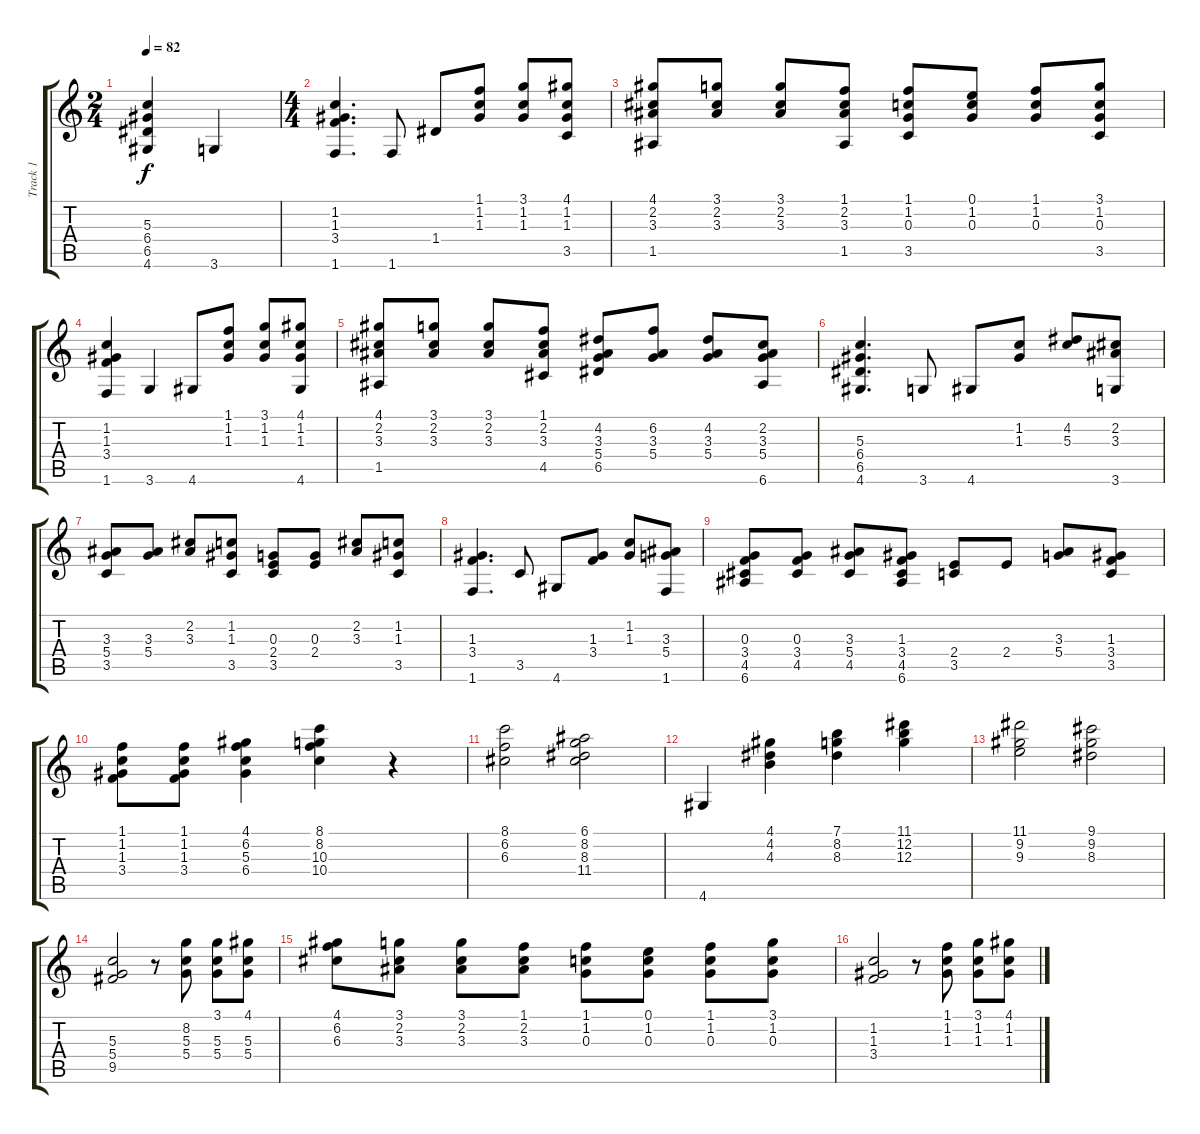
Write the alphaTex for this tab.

\track ("Track 1" "Track 1") {instrument acousticguitarsteel}
\staff {score tabs}
\tuning (E4 B3 G3 D3 A2 E2) {hide}
\ts (2 4)
\tempo 82
\clef g2
\ks c
(5.3 6.4 6.5 4.6).4{dy f} 3.6.4 |
\ts (4 4)
(1.2 1.3 3.4 1.6).4{d} 1.6.8 1.4.8 (1.1 1.2 1.3).8 (3.1 1.2 1.3).8 (4.1 1.2 1.3 3.5).8 |
(4.1 2.2 3.3 1.5).8 (3.1 2.2 3.3).8 (3.1 2.2 3.3).8 (1.1 2.2 3.3 1.5).8 (1.1 1.2 0.3 3.5).8 (0.1 1.2 0.3).8 (1.1 1.2 0.3).8 (3.1 1.2 0.3 3.5).8 |
(1.2 1.3 3.4 1.6).4 3.6.4 4.6.8 (1.1 1.2 1.3).8 (3.1 1.2 1.3).8 (4.1 1.2 1.3 4.6).8 |
(4.1 2.2 3.3 1.5).8 (3.1 2.2 3.3).8 (3.1 2.2 3.3).8 (1.1 2.2 3.3 4.5).8 (4.2 3.3 5.4 6.5).8 (6.2 3.3 5.4).8 (4.2 3.3 5.4).8 (2.2 3.3 5.4 6.6).8 |
(5.3 6.4 6.5 4.6).4{d} 3.6.8 4.6.8 (1.2 1.3).8 (4.2 5.3).8 (2.2 3.3 3.6).8 |
(3.3 5.4 3.5).8 (3.3 5.4).8 (2.2 3.3).8 (1.2 1.3 3.5).8 (0.3 2.4 3.5).8 (0.3 2.4).8 (2.2 3.3).8 (1.2 1.3 3.5).8 |
(1.3 3.4 1.6).4{d} 3.5.8 4.6.8 (1.3 3.4).8 (1.2 1.3).8 (3.3 5.4 1.6).8 |
(0.3 3.4 4.5 6.6).8 (0.3 3.4 4.5).8 (3.3 5.4 4.5).8 (1.3 3.4 4.5 6.6).8 (2.4 3.5).8 2.4.8 (3.3 5.4).8 (1.3 3.4 3.5).8 |
(1.1 1.2 1.3 3.4).8 (1.1 1.2 1.3 3.4).8 (4.1 6.2 5.3 6.4).4 (8.1 8.2 10.3 10.4).4 r.4 |
(8.1 6.2 6.3).2 (6.1 8.2 8.3 11.4).2 |
4.6.4 (4.1 4.2 4.3).4 (7.1 8.2 8.3).4 (11.1 12.2 12.3).4 |
(11.1 9.2 9.3).2 (9.1 9.2 8.3).2 |
(5.3 5.4 9.5).2 r.8 (8.2 5.3 5.4).8 (3.1 5.3 5.4).8 (4.1 5.3 5.4).8 |
(4.1 6.2 6.3).8 (3.1 2.2 3.3).8 (3.1 2.2 3.3).8 (1.1 2.2 3.3).8 (1.1 1.2 0.3).8 (0.1 1.2 0.3).8 (1.1 1.2 0.3).8 (3.1 1.2 0.3).8 |
(1.2 1.3 3.4).2 r.8 (1.1 1.2 1.3).8 (3.1 1.2 1.3).8 (4.1 1.2 1.3).8
